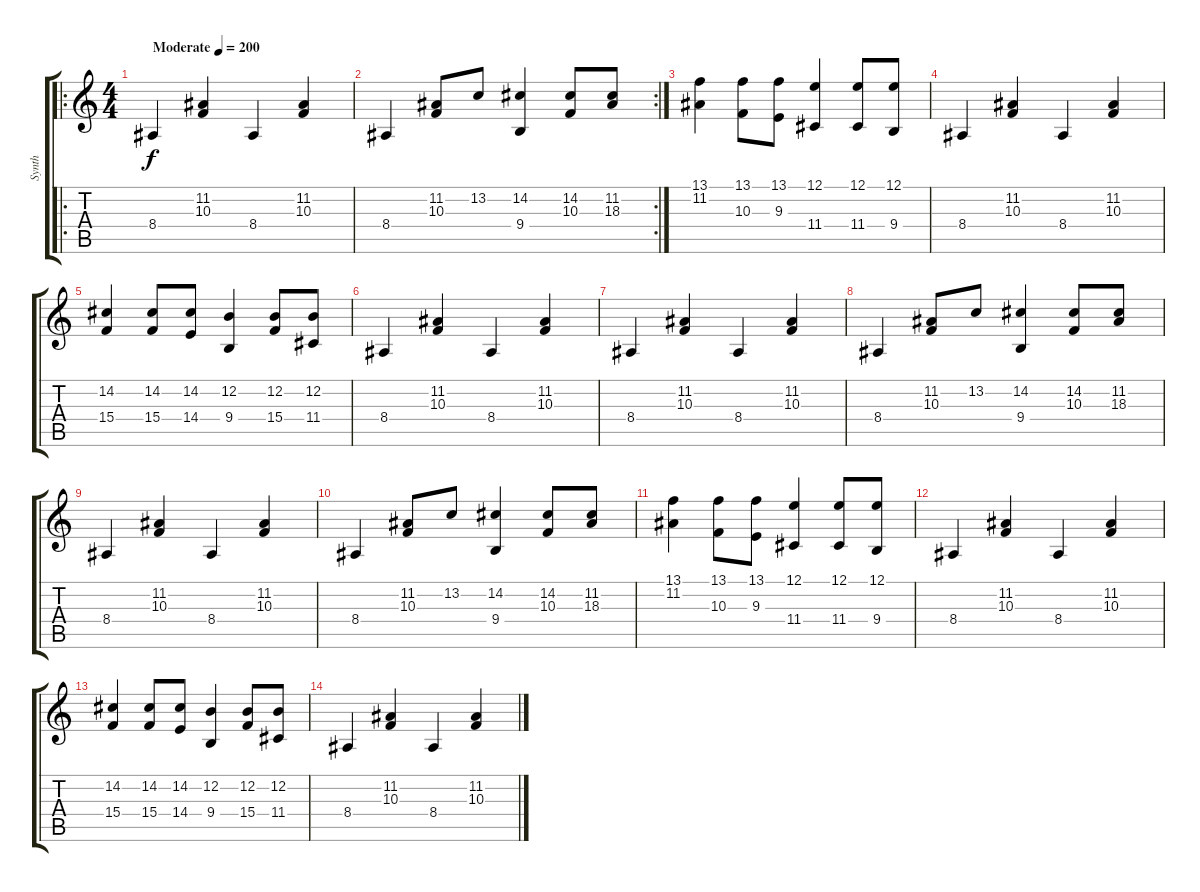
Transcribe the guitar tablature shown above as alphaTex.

\track ("Synth" "Synth") {instrument pizzicatostrings}
\staff {score tabs}
\tuning (E4 B3 G3 D3 A2 E2) {hide}
\ro
\ts (4 4)
\tempo (200 "Moderate")
\clef g2
\ks c
8.4.4{dy f instrument pizzicatostrings} (11.2 10.3).4 8.4.4 (11.2 10.3).4 |
\rc 2
8.4.4 (11.2 10.3).8 13.2.8 (14.2 9.4).4 (14.2 10.3).8 (11.2 18.3).8 |
(13.1 11.2).4 (13.1 10.3).8 (13.1 9.3).8 (12.1 11.4).4 (12.1 11.4).8 (12.1 9.4).8 |
8.4.4 (11.2 10.3).4 8.4.4 (11.2 10.3).4 |
(14.2 15.4).4 (14.2 15.4).8 (14.2 14.4).8 (12.2 9.4).4 (12.2 15.4).8 (12.2 11.4).8 |
8.4.4 (11.2 10.3).4 8.4.4 (11.2 10.3).4 |
8.4.4 (11.2 10.3).4 8.4.4 (11.2 10.3).4 |
8.4.4 (11.2 10.3).8 13.2.8 (14.2 9.4).4 (14.2 10.3).8 (11.2 18.3).8 |
8.4.4 (11.2 10.3).4 8.4.4 (11.2 10.3).4 |
8.4.4 (11.2 10.3).8 13.2.8 (14.2 9.4).4 (14.2 10.3).8 (11.2 18.3).8 |
(13.1 11.2).4 (13.1 10.3).8 (13.1 9.3).8 (12.1 11.4).4 (12.1 11.4).8 (12.1 9.4).8 |
8.4.4 (11.2 10.3).4 8.4.4 (11.2 10.3).4 |
(14.2 15.4).4 (14.2 15.4).8 (14.2 14.4).8 (12.2 9.4).4 (12.2 15.4).8 (12.2 11.4).8 |
8.4.4 (11.2 10.3).4 8.4.4 (11.2 10.3).4
